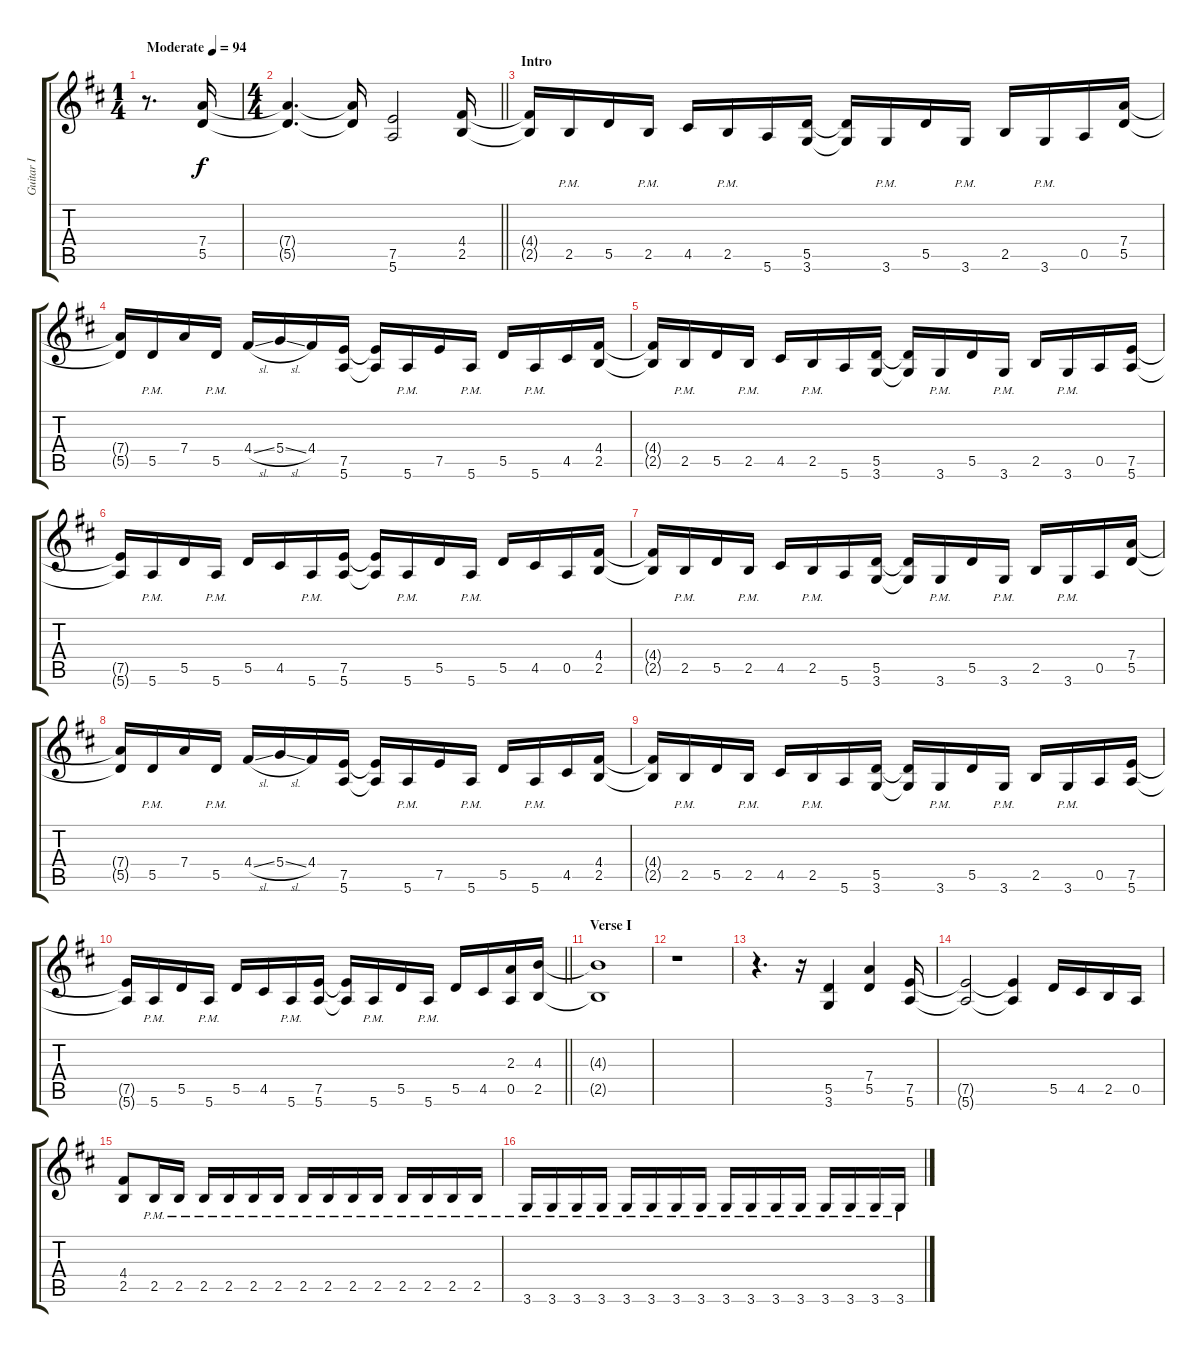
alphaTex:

\track ("Guitar I" "Guitar I") {instrument distortionguitar}
\staff {score tabs}
\tuning (E4 B3 G3 D3 A2 E2) {hide}
\ts (1 4)
\tempo (94 "Moderate")
\clef g2
\ks bminor
r.8{d dy f instrument distortionguitar} (7.4 5.5).16 |
\ts (4 4)
\barLineRight lightlight
(7.4{t} 5.5{t}).4{d} (7.4{t} 5.5{t}).16 (7.5 5.6).2 (4.4 2.5).16 |
\section ("" "Intro")
(4.4{t} 2.5{t}).16 2.5{pm}.16 5.5.16 2.5{pm}.16 4.5.16 2.5{pm}.16 5.6.16 (5.5 3.6).16 (5.5{t} 3.6{t}).16 3.6{pm}.16 5.5.16 3.6{pm}.16 2.5.16 3.6{pm}.16 0.5.16 (7.4 5.5).16 |
(7.4{t} 5.5{t}).16 5.5{pm}.16 7.4.16 5.5{pm}.16 4.4{sl}.16 5.4{sl}.16 4.4.16 (7.5 5.6).16 (7.5{t} 5.6{t}).16 5.6{pm}.16 7.5.16 5.6{pm}.16 5.5.16 5.6{pm}.16 4.5.16 (4.4 2.5).16 |
(4.4{t} 2.5{t}).16 2.5{pm}.16 5.5.16 2.5{pm}.16 4.5.16 2.5{pm}.16 5.6.16 (5.5 3.6).16 (5.5{t} 3.6{t}).16 3.6{pm}.16 5.5.16 3.6{pm}.16 2.5.16 3.6{pm}.16 0.5.16 (7.5 5.6).16 |
(7.5{t} 5.6{t}).16 5.6{pm}.16 5.5.16 5.6{pm}.16 5.5.16 4.5.16 5.6{pm}.16 (7.5 5.6).16 (7.5{t} 5.6{t}).16 5.6{pm}.16 5.5.16 5.6{pm}.16 5.5.16 4.5.16 0.5.16 (4.4 2.5).16 |
(4.4{t} 2.5{t}).16 2.5{pm}.16 5.5.16 2.5{pm}.16 4.5.16 2.5{pm}.16 5.6.16 (5.5 3.6).16 (5.5{t} 3.6{t}).16 3.6{pm}.16 5.5.16 3.6{pm}.16 2.5.16 3.6{pm}.16 0.5.16 (7.4 5.5).16 |
(7.4{t} 5.5{t}).16 5.5{pm}.16 7.4.16 5.5{pm}.16 4.4{sl}.16 5.4{sl}.16 4.4.16 (7.5 5.6).16 (7.5{t} 5.6{t}).16 5.6{pm}.16 7.5.16 5.6{pm}.16 5.5.16 5.6{pm}.16 4.5.16 (4.4 2.5).16 |
(4.4{t} 2.5{t}).16 2.5{pm}.16 5.5.16 2.5{pm}.16 4.5.16 2.5{pm}.16 5.6.16 (5.5 3.6).16 (5.5{t} 3.6{t}).16 3.6{pm}.16 5.5.16 3.6{pm}.16 2.5.16 3.6{pm}.16 0.5.16 (7.5 5.6).16 |
\barLineRight lightlight
(7.5{t} 5.6{t}).16 5.6{pm}.16 5.5.16 5.6{pm}.16 5.5.16 4.5.16 5.6{pm}.16 (7.5 5.6).16 (7.5{t} 5.6{t}).16 5.6{pm}.16 5.5.16 5.6{pm}.16 5.5.16 4.5.16 (2.3 0.5).16 (4.3 2.5).16 |
\section ("" "Verse I")
(4.3{t} 2.5{t}).1{volume 4} |
r.1 |
r.4{d} r.16 (5.5 3.6).4{volume 13} (7.4 5.5).4 (7.5 5.6).16 |
(7.5{t} 5.6{t}).2 (7.5{t} 5.6{t}).4 5.5.16 4.5.16 2.5.16 0.5.16 |
(4.4 2.5).8 2.5{pm}.16 2.5{pm}.16 2.5{pm}.16 2.5{pm}.16 2.5{pm}.16 2.5{pm}.16 2.5{pm}.16 2.5{pm}.16 2.5{pm}.16 2.5{pm}.16 2.5{pm}.16 2.5{pm}.16 2.5{pm}.16 2.5{pm}.16 |
3.6{pm}.16 3.6{pm}.16 3.6{pm}.16 3.6{pm}.16 3.6{pm}.16 3.6{pm}.16 3.6{pm}.16 3.6{pm}.16 3.6{pm}.16 3.6{pm}.16 3.6{pm}.16 3.6{pm}.16 3.6{pm}.16 3.6{pm}.16 3.6{pm}.16 3.6{pm}.16
